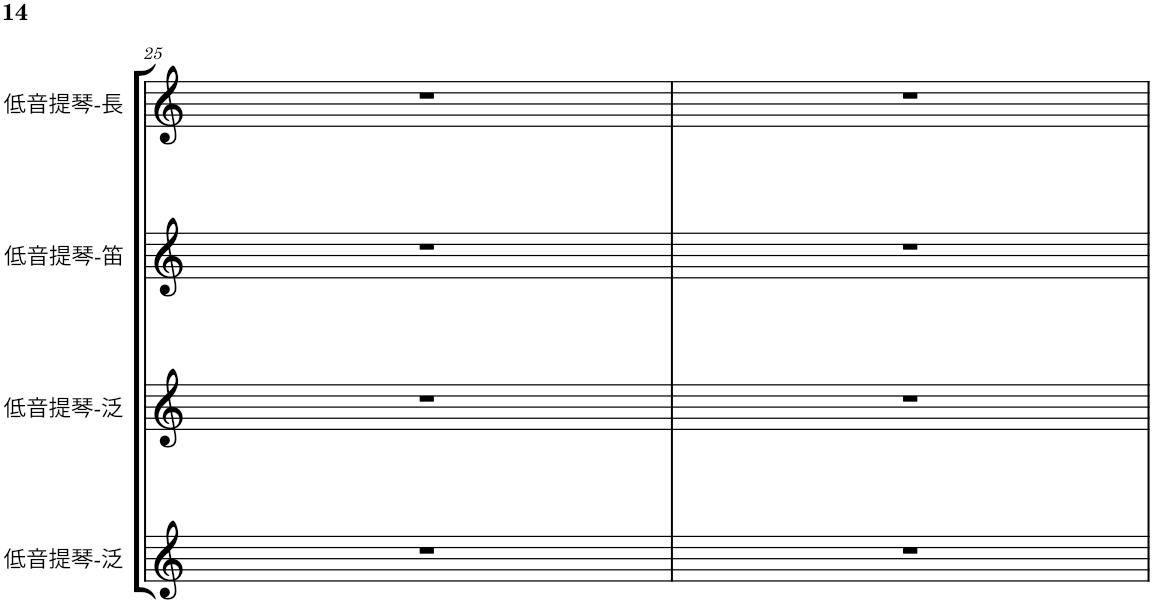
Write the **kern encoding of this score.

**kern	**kern	**kern	**kern	**kern	**kern
*part6	*part5	*part4	*part3	*part2	*part1
*staff6	*staff5	*staff4	*staff3	*staff2	*staff1
*I"低音提琴-泛	*I"低音提琴-泛	*I"低音提琴-笛	*I"低音提琴-長	*I"架子鼓-腳踏鈸	*I"架子鼓-小鼓
!!LO:PB:g=z
*clefG2	*clefG2	*clefG2	*clefG2	*clefG2	*clefG2
*k[]	*k[]	*k[]	*k[]	*k[]	*k[]
*M12/8	*M12/8	*M12/8	*M12/8	*M12/8	*M12/8
=25	=25	=25	=25	=25	=25
1.r	1.r	1.r	1.r	4.b-]	4.AA
.	.	.	.	4r	4AA-X
*	*	*	*	*	*Xbrackettup
.	.	.	.	8r	12GG/L
.	.	.	.	.	[24FF#X/Jk
.	.	.	.	4r	4.FF#]
.	.	.	.	8r	.
.	.	.	.	4r	4.GG
.	.	.	.	8r	.
=26	=26	=26	=26	=26	=26
1.r	1.r	1.r	1.r	1.r	3AA
.	.	.	.	.	6AA-X
.	.	.	.	.	24r
.	.	.	.	.	24r
.	.	.	.	.	24GG
.	.	.	.	.	24r
.	.	.	.	.	24r
.	.	.	.	.	[24FF#X
.	.	.	.	.	4.FF#]
.	.	.	.	.	4.GG
=	=	=	=	=	=
*-	*-	*-	*-	*-	*-
